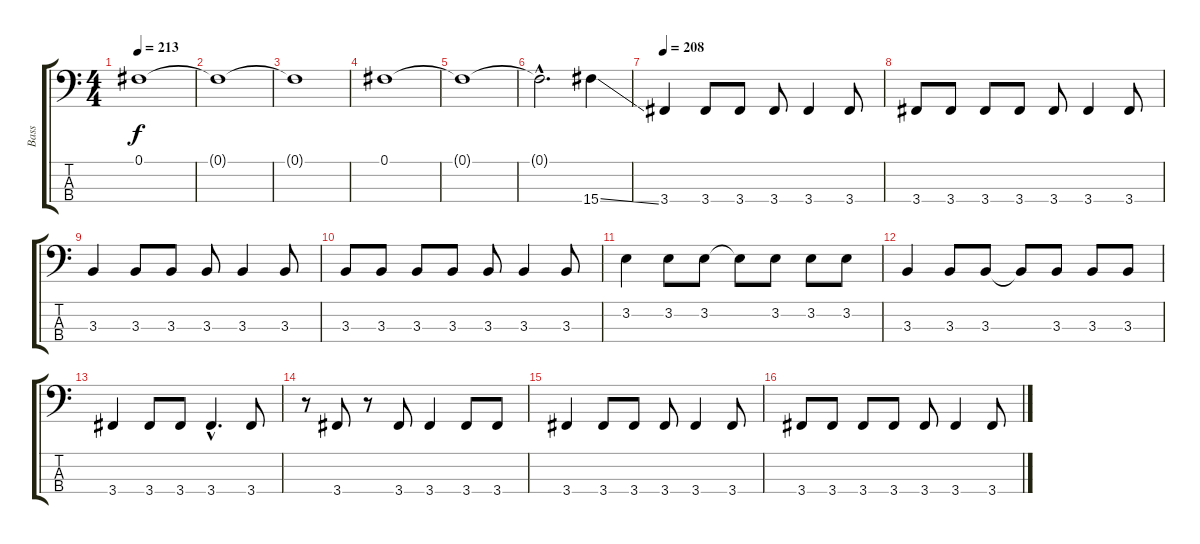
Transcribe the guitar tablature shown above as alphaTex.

\track ("Bass" "Bass") {instrument electricbassfinger}
\staff {score tabs}
\tuning (Gb2 Db2 Ab1 Eb1) {hide}
\ts (4 4)
\tempo 213
\clef f4
\ks c
0.1.1{dy f} |
0.1{t}.1 |
0.1{t}.1 |
0.1.1 |
0.1{t}.1 |
0.1{hac t}.2{d} 15.4{ss}.4 |
\tempo 208
3.4.4 3.4.8 3.4.8 3.4.8 3.4.4 3.4.8 |
3.4.8 3.4.8 3.4.8 3.4.8 3.4.8 3.4.4 3.4.8 |
3.3.4 3.3.8 3.3.8 3.3.8 3.3.4 3.3.8 |
3.3.8 3.3.8 3.3.8 3.3.8 3.3.8 3.3.4 3.3.8 |
3.2.4 3.2.8 3.2.8 3.2{t}.8 3.2.8 3.2.8 3.2.8 |
3.3.4 3.3.8 3.3.8 3.3{t}.8 3.3.8 3.3.8 3.3.8 |
3.4.4 3.4.8 3.4.8 3.4{hac}.4{d} 3.4.8 |
r.8 3.4.8 r.8 3.4.8 3.4.4 3.4.8 3.4.8 |
3.4.4 3.4.8 3.4.8 3.4.8 3.4.4 3.4.8 |
3.4.8 3.4.8 3.4.8 3.4.8 3.4.8 3.4.4 3.4.8
